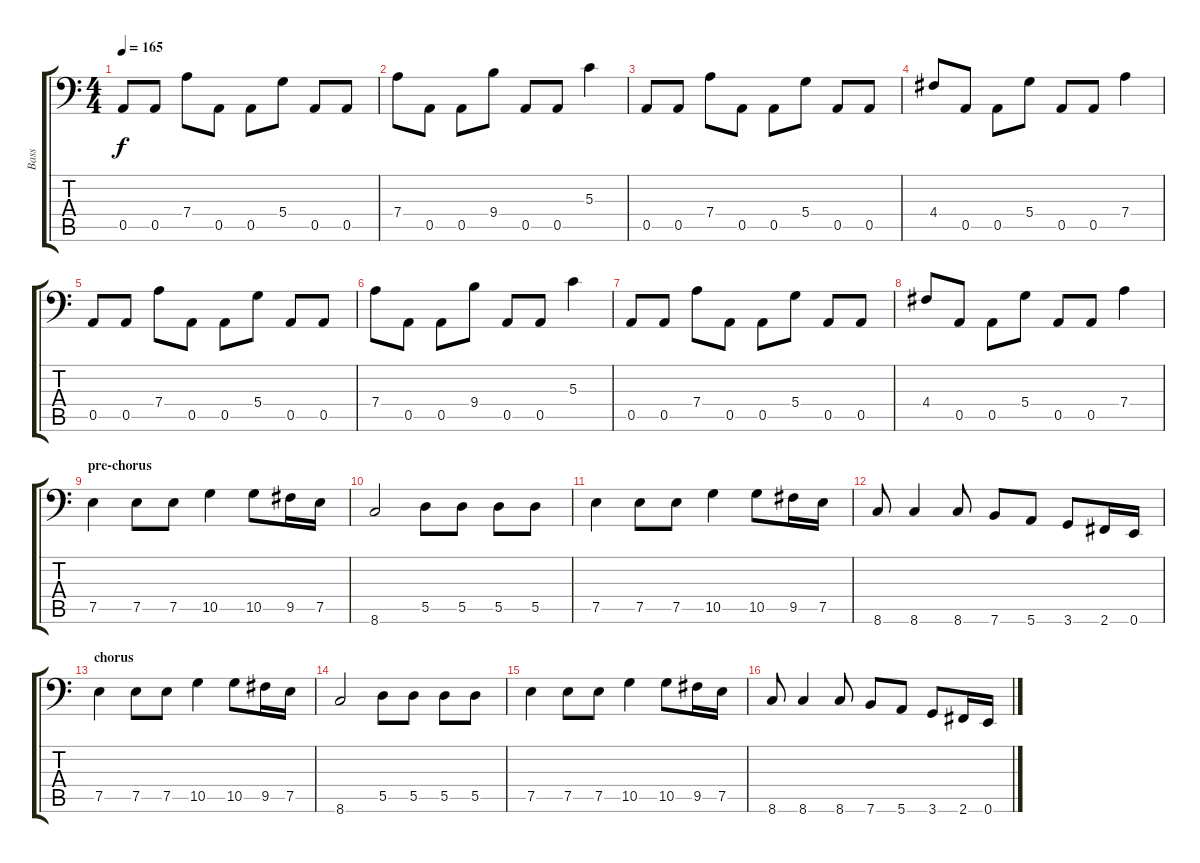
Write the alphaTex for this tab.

\track ("Bass" "Bass") {instrument electricbassfinger}
\staff {score tabs}
\tuning (E3 B2 G2 D2 A1 E1) {hide}
\ts (4 4)
\tempo 165
\clef f4
\ks c
0.5.8{dy f} 0.5.8 7.4.8 0.5.8 0.5.8 5.4.8 0.5.8 0.5.8 |
7.4.8 0.5.8 0.5.8 9.4.8 0.5.8 0.5.8 5.3.4 |
0.5.8 0.5.8 7.4.8 0.5.8 0.5.8 5.4.8 0.5.8 0.5.8 |
4.4.8 0.5.8 0.5.8 5.4.8 0.5.8 0.5.8 7.4.4 |
0.5.8 0.5.8 7.4.8 0.5.8 0.5.8 5.4.8 0.5.8 0.5.8 |
7.4.8 0.5.8 0.5.8 9.4.8 0.5.8 0.5.8 5.3.4 |
0.5.8 0.5.8 7.4.8 0.5.8 0.5.8 5.4.8 0.5.8 0.5.8 |
4.4.8 0.5.8 0.5.8 5.4.8 0.5.8 0.5.8 7.4.4 |
\section ("" "pre-chorus")
7.5.4 7.5.8 7.5.8 10.5.4 10.5.8 9.5.16 7.5.16 |
8.6.2 5.5.8 5.5.8 5.5.8 5.5.8 |
7.5.4 7.5.8 7.5.8 10.5.4 10.5.8 9.5.16 7.5.16 |
8.6.8 8.6.4 8.6.8 7.6.8 5.6.8 3.6.8 2.6.16 0.6.16 |
\section ("" "chorus")
7.5.4 7.5.8 7.5.8 10.5.4 10.5.8 9.5.16 7.5.16 |
8.6.2 5.5.8 5.5.8 5.5.8 5.5.8 |
7.5.4 7.5.8 7.5.8 10.5.4 10.5.8 9.5.16 7.5.16 |
8.6.8 8.6.4 8.6.8 7.6.8 5.6.8 3.6.8 2.6.16 0.6.16
